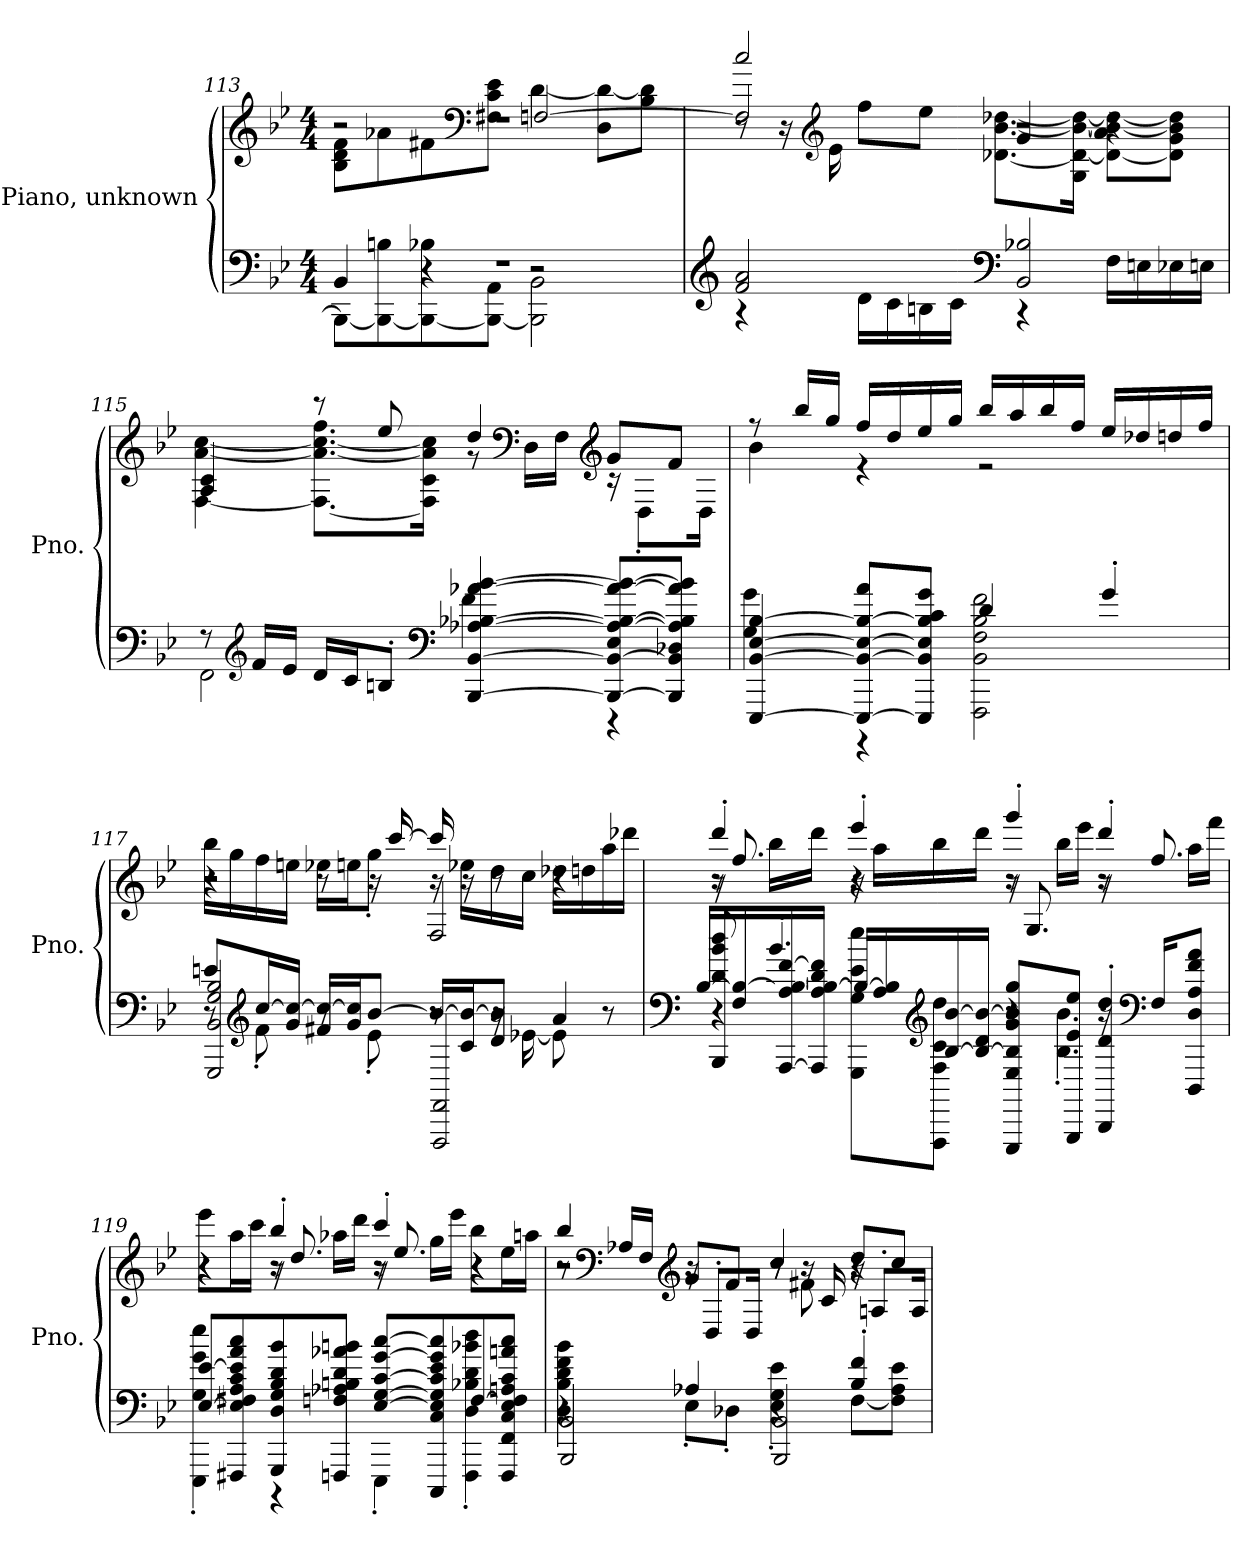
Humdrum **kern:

**kern	**kern
*part1	*part1
*staff2	*staff1
*I"Piano, unknown	*
*I'Pno.	*
!!LO:LB:g=z
*clefF4	*clefG2
*k[b-e-]	*k[b-e-]
*M4/4	*M4/4
=113	=113
*^	*^
*	*^	*	*^
1r	8BBB-\L_	4BB-/	1r	8B-\ 8d\ 8f\L	2r
.	8BBB-\_ 8Bn\	.	.	8a-X\	.
.	8BBB-\_ 8B-X\	4r	.	8f#X\	.
*	*	*	*clefF4	*	*
.	8BBB-\_ 8AA\J	.	.	8F#X\ 8c\ 8e-\J	.
.	2BBB-\] 2BB-\	2r	.	[4d\	[2Fn/
.	.	.	.	8D\ 8d\_L	.
.	.	.	.	8B-\ 8d\]J	.
*v	*v	*v	*	*	*
=114	=114	=114	=114
*clefG2	*	*	*
*^	*	*	*
2f/ 2a/	4r	2cc/	8r	2F/]
.	.	.	16r	.
*	*	*clefG2	*	*
.	.	.	16e-\	.
.	16d\LL	.	8ff\L	.
.	16c\	.	.	.
.	16Bn\	.	8ee-\J	.
.	16c\JJ	.	.	.
*clefF4	*	*	*	*
2BB-/ 2B-X/	4r	4g/	[8.d-X\ [8.b-\ [8.dd-X\L	2r
.	.	.	16G\ 16d-\_ 16b-\_ 16dd-\_Jk	.
.	16F\LL	4r	8d-\_ 8a\ 8b-\_ 8dd-\_L	.
.	16En\	.	.	.
.	16E-X\	.	8d-\] 8g\ 8b-\] 8dd-\]J	.
.	16En\JJ	.	.	.
*	*	*	*v	*v
!!LO:LB:g=z
=115	=115	=115	=115
8r	2FF\	4A/ 4c/	[4F\ [4a\ [4cc\
*clefG2	*	*	*
16f/LL	.	.	.
16e-/JJ	.	.	.
16d/LL	.	8r	8.F\_ 8.a\_ 8.cc\_ 8.ff\L
16c/J	.	.	.
8Bn'/J	.	8ee-/	.
.	.	.	16F\] 16c\ 16a\] 16cc\]Jk
*clefF4	*	*	*
[4BBB-/ [4BB-/ [4A-X/ [4B-X/ [4a-X/ [4b-/	4f\	4dd/	8r
*	*	*clefF4	*
.	.	.	16D\LL
.	.	.	16F\JJ
*	*	*clefG2	*
8BBB-/_ 8BB-/_ 8E-/ 8A-/_ 8B-/_ 8a-/_ 8b-/_L	4r	8g/L	16r
.	.	.	8D'\L
8BBB-/] 8BB-/] 8D-X/ 8A-/] 8B-/] 8a-/] 8b-/]J	.	8f/J	.
.	.	.	16D\Jk
=116	=116	=116	=116
[4EEE-/ [4BB-/ [4E-/ [4B-/	4G\ 4g\	8r	4b-\
.	.	16bb-/LL	.
.	.	16gg/JJ	.
8EEE-/_ 8BB-/_ 8E-/_ 8B-/_ 8a/L	4r	16ff/LL	4r
.	.	16dd/	.
8EEE-/] 8BB-/] 8E-/] 8B-/] 8c/ 8g/J	.	16ee-/	.
.	.	16gg/JJ	.
4d/	2FFF\ 2BB-\ 2F\ 2B-\ 2f\	16bb-/LL	2r
.	.	16aa/	.
.	.	16bb-/	.
.	.	16ff/JJ	.
4g'/	.	16ee-/LL	.
.	.	16dd-X/	.
.	.	16ddn/	.
.	.	16ff/JJ	.
!!LO:LB:g=z
=117	=117	=117	=117
*	*^	*	*^
8en/L	8r	2GGG/ 2BB-/ 2G/ 2B-/	4r	16bb-\LL	2r
.	.	.	.	16gg\	.
*clefG2	*	*	*	*	*
[16cc/L	8f'\	.	.	16ff\	.
16g/ 16cc/_JJ	.	.	.	16een\JJ	.
16f#X/ 16cc/_LL	8r	.	8r	16ee-X\LL	.
16g/ 16cc/]J	.	.	.	16een\J	.
[8b-/J	8e'\	.	16r	8gg'\J	.
.	.	.	[16ccc/	.	.
16b-/LL_	8r	2FFF/ 2FF/	16ccc/]	16r	2F/
16c/ 16b-/_J	.	.	16r	16ee-X\LL	.
8d/ 8b-/]J	16r	.	8r	16dd\	.
.	[16e-X\	.	.	16cc\JJ	.
4a/	8e-\]	.	4r	16dd-X\LL	.
.	.	.	.	16ddn\	.
.	8r	.	.	16aa\	.
.	.	.	.	16ddd-X\JJ	.
!!LO:PB:g=z	!!	!!
=118	=118	=118	=118	=118	=118
*clefF4	*	*	*	*	*
8BBB-/ 8d/ 8b-/ 8dd/	4r	[16B-/LL	4ddd'/	8r	16r
.	.	16F/ 16B-/_	.	.	8.ff/
4.b-'/	.	[16AAA/ [16A/ 16B-/_ [16f/	.	16bb-\LL	.
.	.	16AAA/] 16A/] 16B-/_ 16d/ 16f/]JJ	.	16ddd\JJ	.
.	8GGG\ 8G\ 8e-\ 8ee-\L	16B-/LL_	4eee-'/	16r	4r
.	.	16A/ 16B-/]	.	16aa\LL	.
*clefG2	*	*	*	*	*
.	8FFF\ 8F\ 8c\ 8dd\J	[16B-/ [16b-/	.	16bb-\	.
.	.	16B-/_ 16d/ 16b-/_JJ	.	16ddd\JJ	.
4r	8r	8EEE-/ 8E-/ 8B-/] 8g/ 8b-/] 8gg/L	4ggg'/	8r	16r
.	.	.	.	.	8.G/
.	4.B-\' 4.b-\'	8GGG/ 8e-/ 8ee-/J	.	16bb-\LL	.
.	.	.	.	16eee-\JJ	.
4BBB-/' 4d/' 4dd/'	.	16r	4ddd'/	8r	16r
*clefF4	*	*	*	*	*
.	.	16F/KL	.	.	8.ff/
.	.	8DDD/ 8D/ 8A/ 8f/ 8a/J	.	16aa\LL	.
.	.	.	.	16fff\JJ	.
*	*v	*v	*	*	*
!!LO:LB:g=z	!!	!!
=119	=119	=119	=119	=119
[8E-/ [8e-/L	4EEE-\' 4G\' 4g\' 4ee-\'	4r	8eee-\L	4r
8FFF#X/ 8E-/] 8F#X/ 8A/ 8c/ 8e-/] 8a/ 8cc/	.	.	16aa\L	.
.	.	.	16ccc\JJ	.
8GGG/ 8D/ 8G/ 8B-/ 8d/ 8b-/	4r	4bb-'/	8r	16r
.	.	.	.	8.dd/
8FFFn/ 8Fn/ 8A-X/ 8Bn/ 8d/ 8a-X/ 8bn/J	.	.	16aa-X\LL	.
.	.	.	16ddd\JJ	.
[8E-/ [8G/ [8c/ [8g/ [8cc/L	4EEE-'\	4ccc'/	8r	16r
.	.	.	.	8.ee-/
8CCC/ 8C/ 8E-/] 8G/] 8c/] 8e-/ 8g/] 8cc/]	.	.	16gg\LL	.
.	.	.	16eee-\JJ	.
[8F/	4FFF\' 4D\' 4B-X\' 4d\' 4b-X\' 4dd\'	4r	8bb-\L	4r
8FFF/ 8FF/ 8C/ 8E-/ 8F/] 8An/ 8c/ 8an/ 8cc/J	.	.	16ee-\L	.
.	.	.	16aan\JJ	.
=120	=120	=120	=120	=120
*	*^	*	*	*
4r	4D\ 4B-\ 4d\ 4f\ 4b-\	2BBB-/ 2BB-/	4bb-/	2r	8r
*	*	*	*clefF4	*	*
.	.	.	.	.	16A-X/LL
.	.	.	.	.	16F/JJ
*	*	*	*clefG2	*	*
4A-X/	8E-'\L	.	8g/L	.	16r
.	.	.	.	.	8D'/L
.	8D-X'\J	.	8f/J	.	.
.	.	.	.	.	16D/Jk
4r	4E-\' 4G\' 4e-\'	2BBB-/ 2BB-/	4cc/	8r	8r
.	.	.	.	8f#X\	16r
.	.	.	.	.	16c/
4B-/' 4f/'	[8F\L	.	8dd/L	4r	16r
.	.	.	.	.	8An'/L
.	8F\] 8A-\ 8e-\J	.	8cc/J	.	.
.	.	.	.	.	16A/Jk
*v	*v	*v	*	*	*
*	*v	*v	*v
=	=
*-	*-
